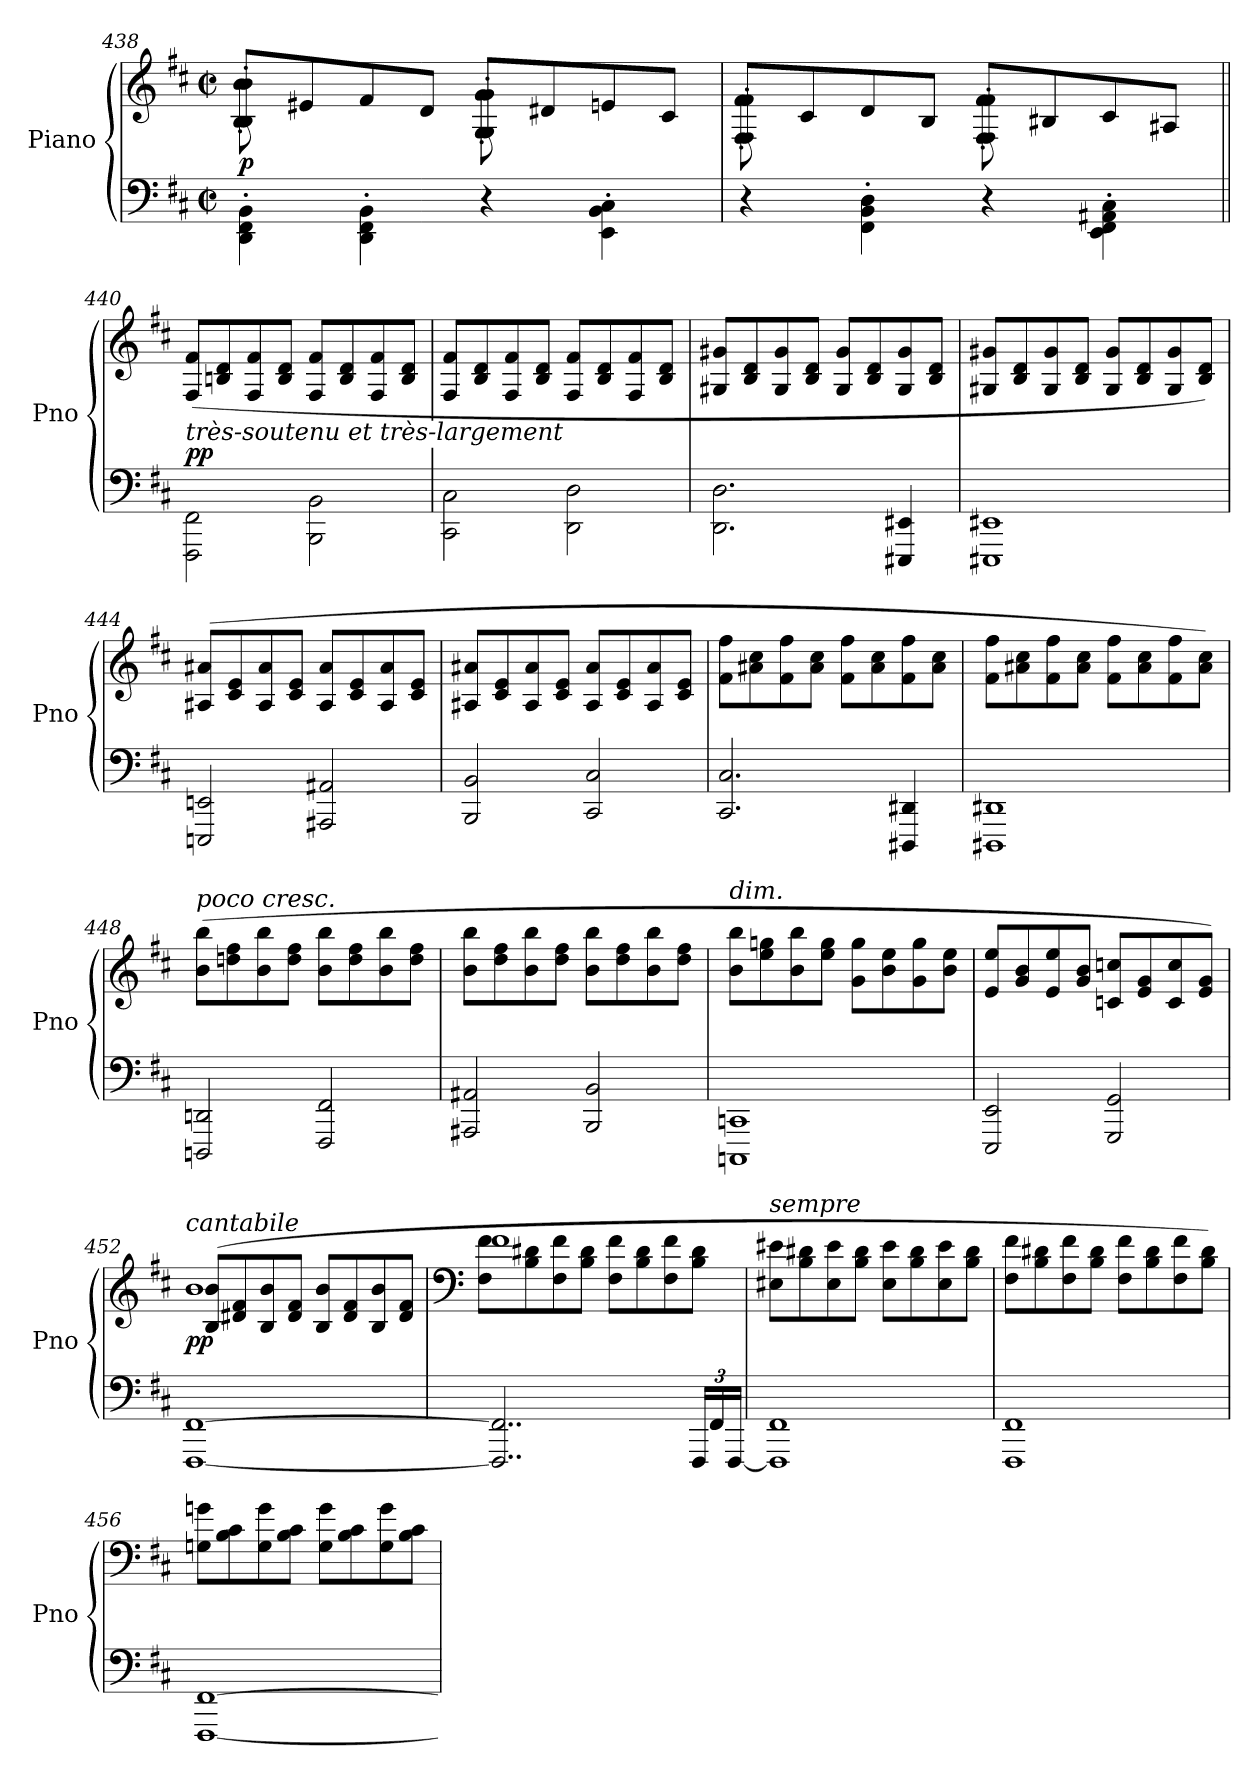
**kern	**kern	**dynam
*part1	*part1	*part1
*staff2	*staff1	*staff1/2
*I"Piano	*	*
*I'Pno	*	*
*clefF4	*clefG2	*
*k[f#c#]	*k[f#c#]	*
*M4/4	*M4/4	*
*met(c|)	*met(c|)	*
=438	=438	=438
*	*^	*
!	!	!	!LO:DY:a=2
4DD\' 4FF#\' 4BB\'	8B\' 8b\'	8B/' 8b/'L	p
.	8ryy	8e#X/	.
4DD\' 4FF#\' 4BB\'	4ryy	8f#/	.
.	.	8d/J	.
4r	8G\' 8g\'	8G/' 8g/'L	.
.	8ryy	8d#X/	.
4EE\' 4BB\' 4C#\'	4ryy	8en/	.
.	.	8c#/J	.
!!LO:LB:g=z	!!
=439	=439	=439	=439
4r	8F#\' 8f#\'	8F#/' 8f#/'L	.
.	8ryy	8c#/	.
4FF#\' 4BB\' 4D\'	4ryy	8d/	.
.	.	8B/J	.
4r	8F#\' 8f#\'	8F#/' 8f#/'L	.
.	8ryy	8B#X/	.
4EE\' 4FF#\' 4AA#X\' 4C#\'	4ryy	8c#/	.
.	.	8A#X/J	.
=440||	=440||	=440||	=440||
!LO:TX:a:i:t=très-soutenu et très-largement	!	!	!
!	!	!	!LO:DY:a=2
*	*v	*v	*
2FFF#\ 2FF#\	(8F#/ 8f#/L	pp
.	8Bn/ 8d/	.
.	8F#/ 8f#/	.
.	8B/ 8d/J	.
2BBB\ 2BB\	8F#/ 8f#/L	.
.	8B/ 8d/	.
.	8F#/ 8f#/	.
.	8B/ 8d/J	.
=441	=441	=441
2CC#\ 2C#\	8F#/ 8f#/L	.
.	8B/ 8d/	.
.	8F#/ 8f#/	.
.	8B/ 8d/J	.
2DD\ 2D\	8F#/ 8f#/L	.
.	8B/ 8d/	.
.	8F#/ 8f#/	.
.	8B/ 8d/J	.
=442	=442	=442
2.DD\ 2.D\	8G#X/ 8g#X/L	.
.	8B/ 8d/	.
.	8G#/ 8g#/	.
.	8B/ 8d/J	.
.	8G#/ 8g#/L	.
.	8B/ 8d/	.
4EEE#X/ 4EE#X/	8G#/ 8g#/	.
.	8B/ 8d/J	.
=443	=443	=443
1EEE#X 1EE#X	8G#X/ 8g#X/L	.
.	8B/ 8d/	.
.	8G#/ 8g#/	.
.	8B/ 8d/J	.
.	8G#/ 8g#/L	.
.	8B/ 8d/	.
.	8G#/ 8g#/	.
.	8B/ 8d/J)	.
!!LO:LB:g=z
=444	=444	=444
2EEEn/ 2EEn/	(8A#X/ 8a#X/L	.
.	8c#/ 8e/	.
.	8A#/ 8a#/	.
.	8c#/ 8e/J	.
2AAA#X/ 2AA#X/	8A#/ 8a#/L	.
.	8c#/ 8e/	.
.	8A#/ 8a#/	.
.	8c#/ 8e/J	.
=445	=445	=445
2BBB/ 2BB/	8A#X/ 8a#X/L	.
.	8c#/ 8e/	.
.	8A#/ 8a#/	.
.	8c#/ 8e/J	.
2CC#/ 2C#/	8A#/ 8a#/L	.
.	8c#/ 8e/	.
.	8A#/ 8a#/	.
.	8c#/ 8e/J	.
=446	=446	=446
2.CC#/ 2.C#/	8f#\ 8ff#\L	.
.	8a#X\ 8cc#\	.
.	8f#\ 8ff#\	.
.	8a#\ 8cc#\J	.
.	8f#\ 8ff#\L	.
.	8a#\ 8cc#\	.
4DDD#X/ 4DD#X/	8f#\ 8ff#\	.
.	8a#\ 8cc#\J	.
=447	=447	=447
1DDD#X 1DD#X	8f#\ 8ff#\L	.
.	8a#X\ 8cc#\	.
.	8f#\ 8ff#\	.
.	8a#\ 8cc#\J	.
.	8f#\ 8ff#\L	.
.	8a#\ 8cc#\	.
.	8f#\ 8ff#\	.
.	8a#\ 8cc#\J)	.
!!LO:PB:g=z
=448	=448	=448
!	!LO:TX:a:i:t=poco cresc.	!
2DDDn/ 2DDn/	(8b\ 8bb\L	.
.	8ddn\ 8ff#\	.
.	8b\ 8bb\	.
.	8dd\ 8ff#\J	.
2FFF#/ 2FF#/	8b\ 8bb\L	.
.	8dd\ 8ff#\	.
.	8b\ 8bb\	.
.	8dd\ 8ff#\J	.
=449	=449	=449
2AAA#X/ 2AA#X/	8b\ 8bb\L	.
.	8dd\ 8ff#\	.
.	8b\ 8bb\	.
.	8dd\ 8ff#\J	.
2BBB/ 2BB/	8b\ 8bb\L	.
.	8dd\ 8ff#\	.
.	8b\ 8bb\	.
.	8dd\ 8ff#\J	.
=450	=450	=450
!	!LO:TX:a:i:t=dim.	!
1CCCn 1CCn	8b\ 8bb\L	.
.	8ee\ 8ggn\	.
.	8b\ 8bb\	.
.	8ee\ 8gg\J	.
.	8g\ 8gg\L	.
.	8b\ 8ee\	.
.	8g\ 8gg\	.
.	8b\ 8ee\J	.
=451	=451	=451
2EEE/ 2EE/	8e/ 8ee/L	.
.	8g/ 8b/	.
.	8e/ 8ee/	.
.	8g/ 8b/J	.
2GGG/ 2GG/	8cn/ 8ccn/L	.
.	8e/ 8g/	.
.	8c/ 8cc/	.
.	8e/ 8g/J)	.
!!LO:LB:g=z
=452	=452	=452
*	*^	*
!	!LO:TX:a:i:t=cantabile	!	!
!	!	!	!LO:DY:b
[1FFF# [1FF#	1b	(8B/ 8b/L	pp
.	.	8d#X/ 8f#/	.
.	.	8B/ 8b/	.
.	.	8d#/ 8f#/J	.
.	.	8B/ 8b/L	.
.	.	8d#/ 8f#/	.
.	.	8B/ 8b/	.
.	.	8d#/ 8f#/J	.
=453	=453	=453	=453
*	*clefF4	*	*
2..FFF#/] 2..FF#/]	1f#	8F#\ 8f#\L	.
.	.	8B\ 8d#X\	.
.	.	8F#\ 8f#\	.
.	.	8B\ 8d#\J	.
.	.	8F#\ 8f#\L	.
.	.	8B\ 8d#\	.
.	.	8F#\ 8f#\	.
*Xbrackettup	*	*	*
24FFF#/LL	.	8B\ 8d#\J	.
24FF#/	.	.	.
[24FFF#/JJ	.	.	.
*	*v	*v	*
=454	=454	=454
!	!LO:TX:a:i:t=sempre	!
1FFF#] 1FF#	8E#X\ 8e#X\L	.
.	8B\ 8d#X\	.
.	8E#\ 8e#\	.
.	8B\ 8d#\J	.
.	8E#\ 8e#\L	.
.	8B\ 8d#\	.
.	8E#\ 8e#\	.
.	8B\ 8d#\J	.
=455	=455	=455
1FFF# 1FF#	8F#\ 8f#\L	.
.	8B\ 8d#X\	.
.	8F#\ 8f#\	.
.	8B\ 8d#\J	.
.	8F#\ 8f#\L	.
.	8B\ 8d#\	.
.	8F#\ 8f#\	.
.	8B\ 8d#\J)	.
!!LO:LB:g=z
=456	=456	=456
[1FFF# [1FF#	8Gn\ 8gn\L	.
.	8B\ 8c#\	.
.	8G\ 8g\	.
.	8B\ 8c#\J	.
.	8G\ 8g\L	.
.	8B\ 8c#\	.
.	8G\ 8g\	.
.	8B\ 8c#\J	.
=	=	=
*-	*-	*-
